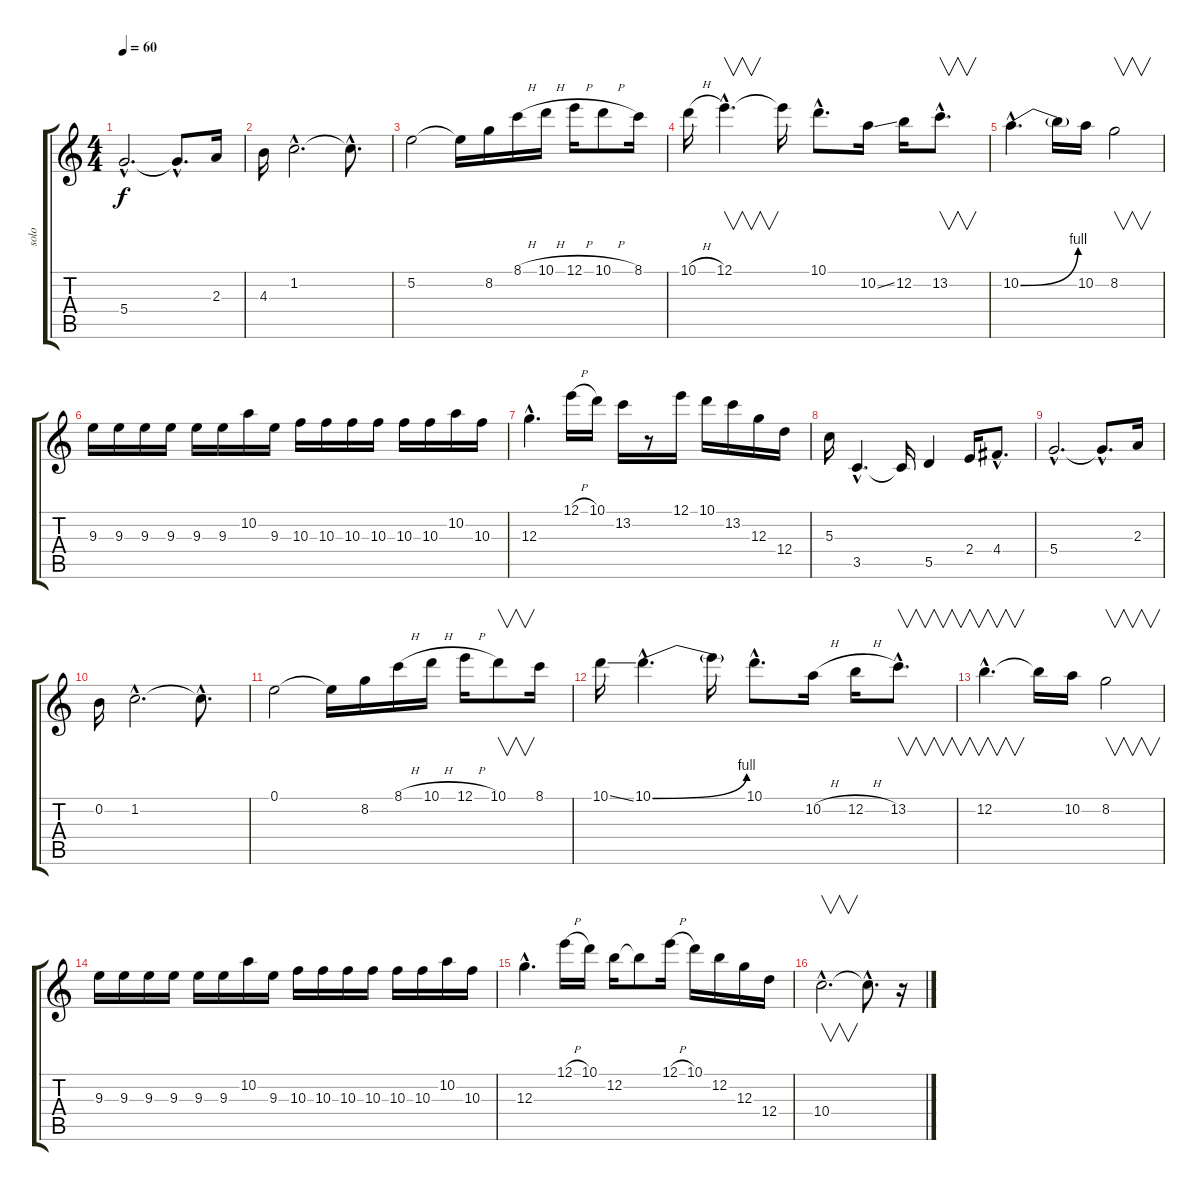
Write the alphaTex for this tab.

\track ("solo" "solo") {instrument distortionguitar}
\staff {score tabs}
\tuning (E4 B3 G3 D3 A2 E2) {hide}
\ts (4 4)
\tempo 60
\clef g2
\ks c
5.4{hac}.2{d dy f} 5.4{hac t}.8{d} 2.3.16 |
4.3.16 1.2{hac}.2{d} 1.2{hac t}.8{d} |
5.2.2 5.2{t}.16 8.2.16 8.1{h}.16 10.1{h}.16 12.1{h}.16 10.1{h}.8 8.1.16 |
10.1{h}.16 12.1{hac}.4{v d} 12.1{t}.16 10.1{hac}.8{d} 10.2{ss}.16 12.2.16 13.2{hac}.8{v d} |
10.2{be (bend 0 0 60 4) hac}.4{d} 10.2{t}.16 10.2.16 8.2.2{v} |
9.3.16 9.3.16 9.3.16 9.3.16 9.3.16 9.3.16 10.2.16 9.3.16 10.3.16 10.3.16 10.3.16 10.3.16 10.3.16 10.3.16 10.2.16 10.3.16 |
12.3{hac}.4{d} 12.1{h}.16 10.1.16 13.2.16 r.8 12.1.16 10.1.16 13.2.16 12.3.16 12.4.16 |
5.3.16 3.5{hac}.4{d} 3.5{t}.16 5.5.4 2.4.16 4.4{hac}.8{d} |
5.4{hac}.2{d} 5.4{hac t}.8{d} 2.3.16 |
0.2.16 1.2{hac}.2{d} 1.2{hac t}.8{d} |
0.1.2 0.1{t}.16 8.2.16 8.1{h}.16 10.1{h}.16 12.1{h}.16 10.1.8{v} 8.1.16 |
10.1{ss}.16 10.1{be (bend 0 0 60 4) hac}.4{d} 10.1{t}.16 10.1{hac}.8{d} 10.2{h}.16 12.2{h}.16 13.2{hac}.8{v d} |
12.2{hac}.4{v d} 12.2{t}.16 10.2.16 8.2.2{v} |
9.3.16 9.3.16 9.3.16 9.3.16 9.3.16 9.3.16 10.2.16 9.3.16 10.3.16 10.3.16 10.3.16 10.3.16 10.3.16 10.3.16 10.2.16 10.3.16 |
12.3{hac}.4{d} 12.1{h}.16 10.1.16 12.2.16 12.2{t}.8 12.1{h}.16 10.1.16 12.2.16 12.3.16 12.4.16 |
10.4{hac}.2{v d} 10.4{hac t}.8{d} r.16
